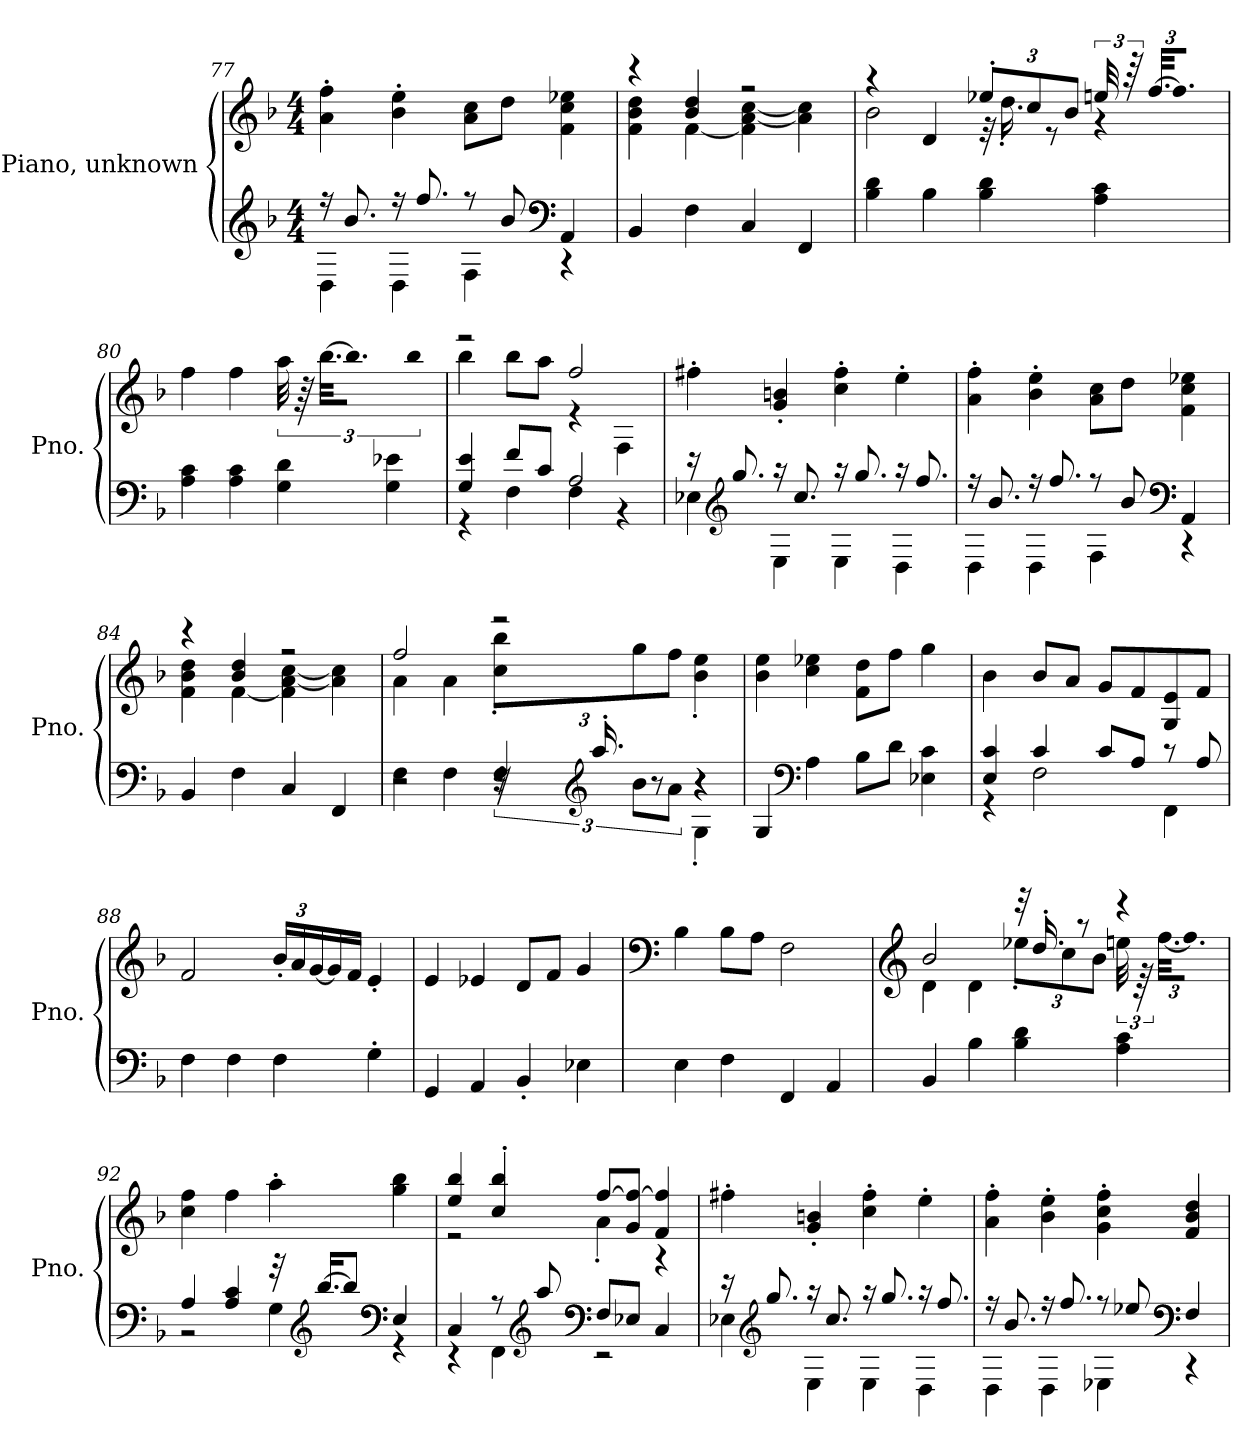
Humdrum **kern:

**kern	**kern
*part1	*part1
*staff2	*staff1
*I"Piano, unknown	*
*I'Pno.	*
*clefG2	*clefG2
*k[b-]	*k[b-]
*M4/4	*M4/4
=77	=77
*^	*
16r	4D\	4a\' 4ff\'
8.b-/	.	.
16r	4D\	4b-\' 4ee\'
8.ff/	.	.
8r	4F\	8a\ 8cc\L
8b-/	.	8dd\J
*clefF4	*	*
4AA/	4r	4f\ 4cc\ 4ee-X\
*v	*v	*
!!LO:PB:g=z
=78	=78
*	*^
4BB-/	4r	4f\ 4b-\ 4dd\
4F\	4b-/ 4dd/	[4f\
4C/	2r	4f\] [4a\ [4cc\
4FF/	.	4a\] 4cc\]
=79	=79	=79
4B-\ 4d\	4r	2b-\
4B-\	4d/	.
*	*Xbrackettup	*
4B-\ 4d\	12ee-X'/L	32r
.	.	16.dd'\
.	12cc/	.
.	.	8r
.	12b-/J	.
*	*brackettup	*
4A\ 4c\	48een/	4r
.	96r	.
.	[48.ff/KKL	.
.	8.ff/J]	.
*	*v	*v
=80	=80
4A\ 4c\	4ff\
4A\ 4c\	4ff\
4G\ 4d\	48aa\
.	96r
.	[48.bb-\KKL
.	8.bb-\J]
4G\ 4e-X\	4bb-\
=81	=81
*^	*^
4G/ 4e/	4r	2r	4bb-\
8f/L	4F\	.	8bb-\L
8c/J	.	.	8aa\J
2A/	4F\	2ff/	4r
.	4r	.	4F\
*	*	*v	*v
!!LO:LB:g=z
=82	=82	=82
16r	4E-X\	4ff#X'\
*clefG2	*	*
8.gg/	.	.
16r	4E-\	4g/' 4bn/'
8.cc/	.	.
16r	4E-\	4cc\' 4ff#\'
8.gg/	.	.
16r	4D\	4ee'\
8.ff/	.	.
=83	=83	=83
16r	4D\	4a\' 4ff\'
8.b-/	.	.
16r	4D\	4b-\' 4ee\'
8.ff/	.	.
8r	4F\	8a\ 8cc\L
8b-/	.	8dd\J
*clefF4	*	*
4AA/	4r	4f\ 4cc\ 4ee-X\
*v	*v	*
=84	=84
*	*^
4BB-/	4r	4f\ 4b-\ 4dd\
4F\	4b-/ 4dd/	[4f\
4C/	2r	4f\] [4a\ [4cc\
4FF/	.	4a\] 4cc\]
=85	=85	=85
*^	*	*
*	*^	*	*
2r	4F\	2r	2ff/	4a\
.	4F\	.	.	4a\
*	*	*	*	*Xbrackettup
32r	12r	4F/	2r	12cc\' 12bb-\'L
*clefG2	*	*	*	*
16.aa'/	.	.	.	.
.	12b-\L	.	.	12gg\
8r	.	.	.	.
.	12a\J	.	.	12ff\J
4r	4G'\	4r	.	4b-\' 4ee\'
*v	*v	*v	*	*
*	*v	*v
!!LO:LB:g=z
=86	=86
4G/	4b-\ 4ee\
*clefF4	*
4A\	4cc\ 4ee-X\
8B-\L	8f\ 8dd\L
8d\J	8ff\J
4E-X\ 4c\	4gg\
=87	=87
*^	*
4E/ 4c/	4r	4b-\
4c/	2F\	8b-/L
.	.	8a/J
8c/L	.	8g/L
8A/J	.	8f/
8r	4FF\	8G/ 8e/
8A/	.	8f/J
*v	*v	*
=88	=88
4F\	2f/
4F\	.
4F\	24b-'/LL
.	24a/
.	[24g/
.	16g/]
.	16f/JJ
4G'\	4e'/
=89	=89
4GG/	4e/
4AA/	4e-X/
4BB-'/	8d/L
.	8f/J
4E-X\	4g/
=90	=90
*	*clefF4
4E\	4B-\
4F\	8B-\L
.	8A\J
4FF/	2F\
4AA/	.
!!LO:LB:g=z
=91	=91
*	*clefG2
*	*^
4BB-/	2b-/	4d\
4B-\	.	4d\
4B-\ 4d\	32r	12ee-X'\L
.	16.dd'/	.
.	.	12cc\
.	8r	.
.	.	12b-\J
*	*	*brackettup
4A\ 4c\	4r	48een\
.	.	96r
.	.	[48.ff\KKL
.	.	8.ff\J]
*	*v	*v
=92	=92
*^	*
4A/	2r	4cc\ 4ff\
4A/ 4c/	.	4ff\
32r	4G\	4aa'\
*clefG2	*	*
[16.bb-/KL	.	.
8bb-/J]	.	.
*clefF4	*	*
4E/	4r	4gg\ 4bb-\
=93	=93	=93
*	*	*^
4C/	4r	4ee/ 4bb-/	2r
8r	4FF\	4cc/' 4bb-/'	.
*clefG2	*	*	*
8aa/	.	.	.
*clefF4	*	*	*
8F/L	2r	[8ff/L	4a'\
8E-X/J	.	8g/ 8ff/_J	.
4C/	.	4f/ 4ff/]	4r
*	*	*v	*v
!!LO:LB:g=z
=94	=94	=94
16r	4E-X\	4ff#X'\
*clefG2	*	*
8.gg/	.	.
16r	4E-\	4g/' 4bn/'
8.cc/	.	.
16r	4E-\	4cc\' 4ff#\'
8.gg/	.	.
16r	4D\	4ee'\
8.ff/	.	.
=95	=95	=95
16r	4D\	4a\' 4ff\'
8.b-/	.	.
16r	4D\	4b-\' 4ee\'
8.ff/	.	.
8r	4E-X\	4g\' 4cc\' 4ff\'
8ee-X/	.	.
*clefF4	*	*
4F/	4r	4f/ 4b-/ 4dd/
*v	*v	*
=	=
*-	*-
